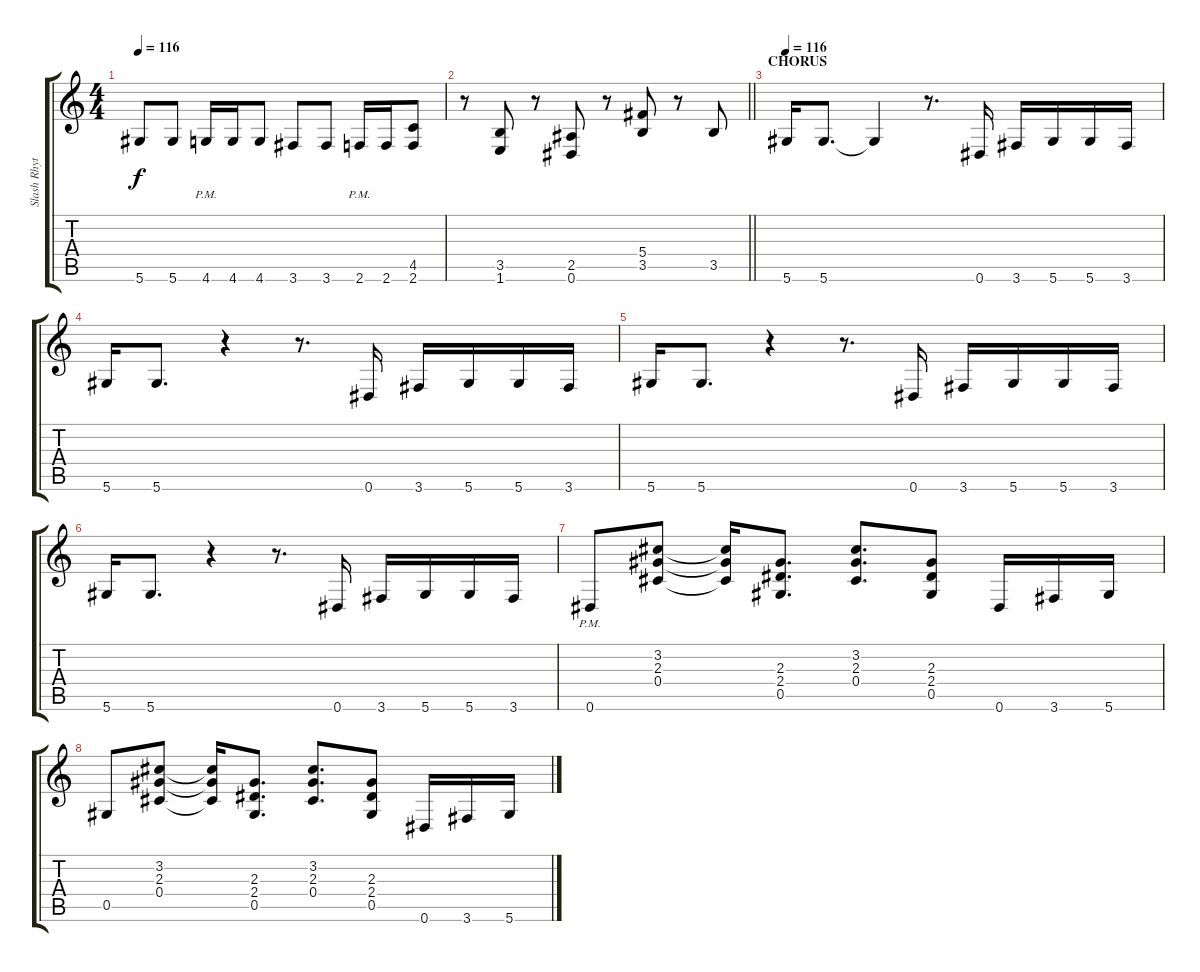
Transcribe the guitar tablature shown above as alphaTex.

\track ("Slash Rhythm" "Slash Rhyt") {instrument electricguitarclean}
\staff {score tabs}
\tuning (Eb4 Bb3 Gb3 Db3 Ab2 Eb2) {hide}
\ts (4 4)
\tempo 116
\clef g2
\ks c
5.6.8{dy f} 5.6.8 4.6{pm}.16 4.6.16 4.6.8 3.6.8 3.6.8 2.6{pm}.16 2.6.16 (4.5 2.6).8 |
\barLineRight lightlight
r.8 (3.5 1.6).8 r.8 (2.5 0.6).8 r.8 (5.4 3.5).8 r.8 3.5.8 |
\section ("" "CHORUS")
\tempo 116
5.6.16 5.6.8{d} 5.6{t}.4 r.8{d} 0.6.16 3.6.16 5.6.16 5.6.16 3.6.16 |
5.6.16 5.6.8{d} r.4 r.8{d} 0.6.16 3.6.16 5.6.16 5.6.16 3.6.16 |
5.6.16 5.6.8{d} r.4 r.8{d} 0.6.16 3.6.16 5.6.16 5.6.16 3.6.16 |
5.6.16 5.6.8{d} r.4 r.8{d} 0.6.16 3.6.16 5.6.16 5.6.16 3.6.16 |
0.6{pm}.8 (3.2 2.3 0.4).8 (3.2{t} 2.3{t} 0.4{t}).16 (2.3 2.4 0.5).8{d} (3.2 2.3 0.4).8{d} (2.3 2.4 0.5).8 0.6.16 3.6.16 5.6.16 |
0.5.8 (3.2 2.3 0.4).8 (3.2{t} 2.3{t} 0.4{t}).16 (2.3 2.4 0.5).8{d} (3.2 2.3 0.4).8{d} (2.3 2.4 0.5).8 0.6.16 3.6.16 5.6.16
